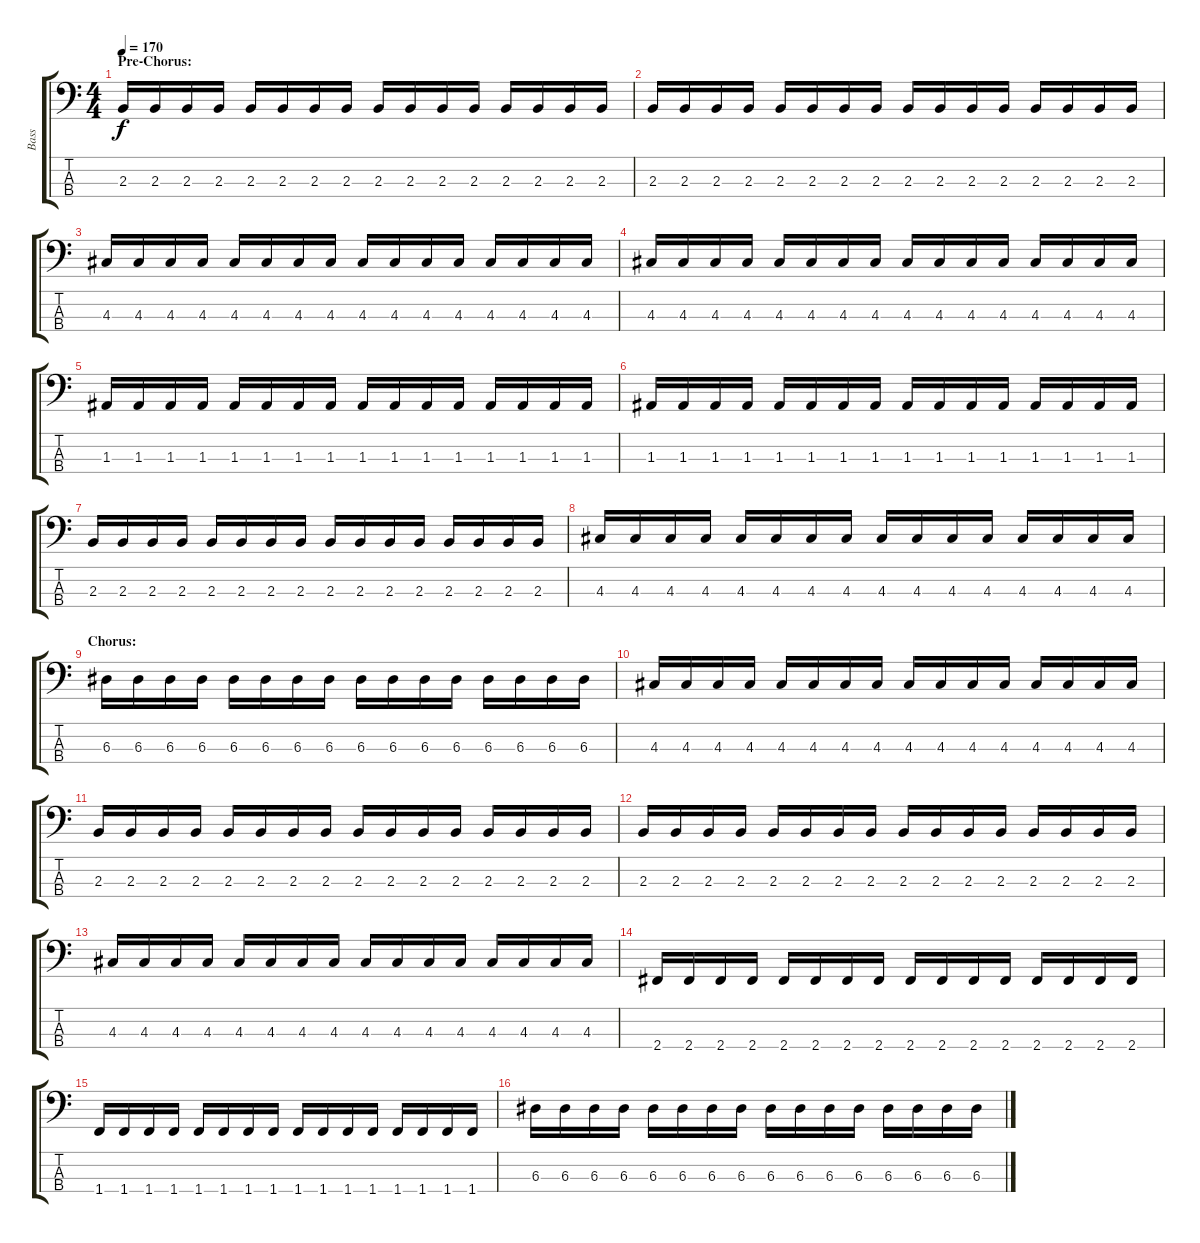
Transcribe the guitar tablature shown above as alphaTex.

\track ("Bass" "Bass") {instrument electricbasspick}
\staff {score tabs}
\tuning (G2 D2 A1 E1) {hide}
\ts (4 4)
\section ("" "Pre-Chorus:")
\tempo 170
\clef f4
\ks c
2.3.16{dy f} 2.3.16 2.3.16 2.3.16 2.3.16 2.3.16 2.3.16 2.3.16 2.3.16 2.3.16 2.3.16 2.3.16 2.3.16 2.3.16 2.3.16 2.3.16 |
2.3.16 2.3.16 2.3.16 2.3.16 2.3.16 2.3.16 2.3.16 2.3.16 2.3.16 2.3.16 2.3.16 2.3.16 2.3.16 2.3.16 2.3.16 2.3.16 |
4.3.16 4.3.16 4.3.16 4.3.16 4.3.16 4.3.16 4.3.16 4.3.16 4.3.16 4.3.16 4.3.16 4.3.16 4.3.16 4.3.16 4.3.16 4.3.16 |
4.3.16 4.3.16 4.3.16 4.3.16 4.3.16 4.3.16 4.3.16 4.3.16 4.3.16 4.3.16 4.3.16 4.3.16 4.3.16 4.3.16 4.3.16 4.3.16 |
1.3.16 1.3.16 1.3.16 1.3.16 1.3.16 1.3.16 1.3.16 1.3.16 1.3.16 1.3.16 1.3.16 1.3.16 1.3.16 1.3.16 1.3.16 1.3.16 |
1.3.16 1.3.16 1.3.16 1.3.16 1.3.16 1.3.16 1.3.16 1.3.16 1.3.16 1.3.16 1.3.16 1.3.16 1.3.16 1.3.16 1.3.16 1.3.16 |
2.3.16 2.3.16 2.3.16 2.3.16 2.3.16 2.3.16 2.3.16 2.3.16 2.3.16 2.3.16 2.3.16 2.3.16 2.3.16 2.3.16 2.3.16 2.3.16 |
4.3.16 4.3.16 4.3.16 4.3.16 4.3.16 4.3.16 4.3.16 4.3.16 4.3.16 4.3.16 4.3.16 4.3.16 4.3.16 4.3.16 4.3.16 4.3.16 |
\section ("" "Chorus:")
6.3.16 6.3.16 6.3.16 6.3.16 6.3.16 6.3.16 6.3.16 6.3.16 6.3.16 6.3.16 6.3.16 6.3.16 6.3.16 6.3.16 6.3.16 6.3.16 |
4.3.16 4.3.16 4.3.16 4.3.16 4.3.16 4.3.16 4.3.16 4.3.16 4.3.16 4.3.16 4.3.16 4.3.16 4.3.16 4.3.16 4.3.16 4.3.16 |
2.3.16 2.3.16 2.3.16 2.3.16 2.3.16 2.3.16 2.3.16 2.3.16 2.3.16 2.3.16 2.3.16 2.3.16 2.3.16 2.3.16 2.3.16 2.3.16 |
2.3.16 2.3.16 2.3.16 2.3.16 2.3.16 2.3.16 2.3.16 2.3.16 2.3.16 2.3.16 2.3.16 2.3.16 2.3.16 2.3.16 2.3.16 2.3.16 |
4.3.16 4.3.16 4.3.16 4.3.16 4.3.16 4.3.16 4.3.16 4.3.16 4.3.16 4.3.16 4.3.16 4.3.16 4.3.16 4.3.16 4.3.16 4.3.16 |
2.4.16 2.4.16 2.4.16 2.4.16 2.4.16 2.4.16 2.4.16 2.4.16 2.4.16 2.4.16 2.4.16 2.4.16 2.4.16 2.4.16 2.4.16 2.4.16 |
1.4.16 1.4.16 1.4.16 1.4.16 1.4.16 1.4.16 1.4.16 1.4.16 1.4.16 1.4.16 1.4.16 1.4.16 1.4.16 1.4.16 1.4.16 1.4.16 |
6.3.16 6.3.16 6.3.16 6.3.16 6.3.16 6.3.16 6.3.16 6.3.16 6.3.16 6.3.16 6.3.16 6.3.16 6.3.16 6.3.16 6.3.16 6.3.16
